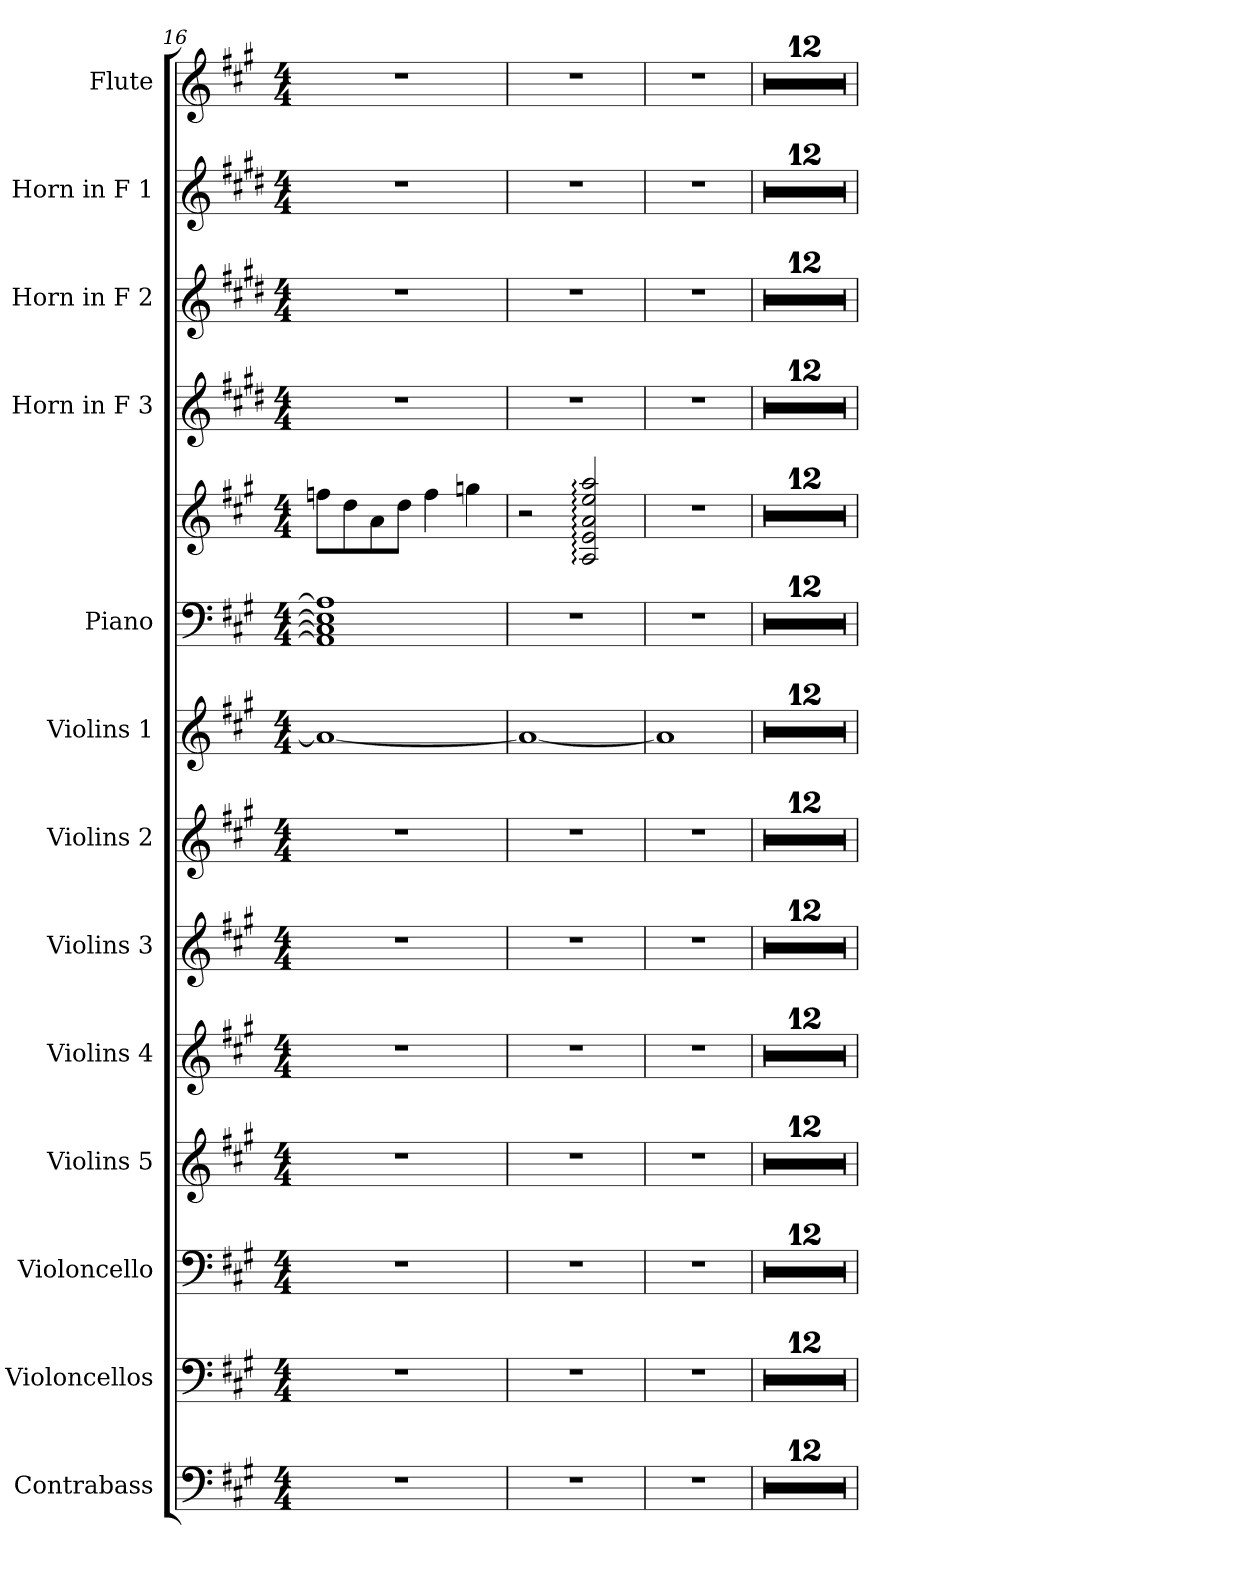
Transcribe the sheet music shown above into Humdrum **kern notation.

**kern	**kern	**kern	**kern	**kern	**kern	**kern	**kern	**kern	**kern	**kern	**kern	**kern	**kern
*part13	*part12	*part11	*part10	*part9	*part8	*part7	*part6	*part5	*part5	*part4	*part3	*part2	*part1
*staff14	*staff13	*staff12	*staff11	*staff10	*staff9	*staff8	*staff7	*staff6	*staff5	*staff4	*staff3	*staff2	*staff1
*I"Contrabass	*I"Violoncellos	*I"Violoncello	*I"Violins 5	*I"Violins 4	*I"Violins 3	*I"Violins 2	*I"Violins 1	*I"Piano	*	*I"Horn in F 3	*I"Horn in F 2	*I"Horn in F 1	*I"Flute
*I'Cb.	*I'Vcs.	*I'Vc.	*I'Vlns. 5	*I'Vlns. 4	*I'Vlns. 3	*I'Vlns. 2	*I'Vlns. 1	*I'Pno.	*	*I'D Hn. in F 3	*I'D Hn. in F 2	*I'D Hn. in F 1	*I'Fl.
*clefF4	*clefF4	*clefF4	*clefG2	*clefG2	*clefG2	*clefG2	*clefG2	*clefF4	*clefG2	*clefG2	*clefG2	*clefG2	*clefG2
*ITrd7c12	*	*	*	*	*	*	*	*	*	*ITrd4c7	*ITrd4c7	*ITrd4c7	*
*k[f#c#g#]	*k[f#c#g#]	*k[f#c#g#]	*k[f#c#g#]	*k[f#c#g#]	*k[f#c#g#]	*k[f#c#g#]	*k[f#c#g#]	*k[f#c#g#]	*k[f#c#g#]	*k[f#c#g#]	*k[f#c#g#]	*k[f#c#g#]	*k[f#c#g#]
*M4/4	*M4/4	*M4/4	*M4/4	*M4/4	*M4/4	*M4/4	*M4/4	*M4/4	*M4/4	*M4/4	*M4/4	*M4/4	*M4/4
=16	=16	=16	=16	=16	=16	=16	=16	=16	=16	=16	=16	=16	=16
1r	1r	1r	1r	1r	1r	1r	1a_	1AA] 1C#] 1E] 1A]	8ffn\L	1r	1r	1r	1r
.	.	.	.	.	.	.	.	.	8dd\	.	.	.	.
.	.	.	.	.	.	.	.	.	8a\	.	.	.	.
.	.	.	.	.	.	.	.	.	8dd\J	.	.	.	.
.	.	.	.	.	.	.	.	.	4ff\	.	.	.	.
.	.	.	.	.	.	.	.	.	4ggn\	.	.	.	.
!!LO:PB:g=z
=17	=17	=17	=17	=17	=17	=17	=17	=17	=17	=17	=17	=17	=17
1r	1r	1r	1r	1r	1r	1r	1a_	1r	2r	1r	1r	1r	1r
.	.	.	.	.	.	.	.	.	2A/: 2e/: 2a/: 2ee/: 2aa/:	.	.	.	.
=18	=18	=18	=18	=18	=18	=18	=18	=18	=18	=18	=18	=18	=18
1r	1r	1r	1r	1r	1r	1r	1a]	1r	1r	1r	1r	1r	1r
=19	=19	=19	=19	=19	=19	=19	=19	=19	=19	=19	=19	=19	=19
1r	1r	1r	1r	1r	1r	1r	1r	1r	1r	1r	1r	1r	1r
=20	=20	=20	=20	=20	=20	=20	=20	=20	=20	=20	=20	=20	=20
1r	1r	1r	1r	1r	1r	1r	1r	1r	1r	1r	1r	1r	1r
=21	=21	=21	=21	=21	=21	=21	=21	=21	=21	=21	=21	=21	=21
1r	1r	1r	1r	1r	1r	1r	1r	1r	1r	1r	1r	1r	1r
=22	=22	=22	=22	=22	=22	=22	=22	=22	=22	=22	=22	=22	=22
1r	1r	1r	1r	1r	1r	1r	1r	1r	1r	1r	1r	1r	1r
=23	=23	=23	=23	=23	=23	=23	=23	=23	=23	=23	=23	=23	=23
1r	1r	1r	1r	1r	1r	1r	1r	1r	1r	1r	1r	1r	1r
=24	=24	=24	=24	=24	=24	=24	=24	=24	=24	=24	=24	=24	=24
1r	1r	1r	1r	1r	1r	1r	1r	1r	1r	1r	1r	1r	1r
=25	=25	=25	=25	=25	=25	=25	=25	=25	=25	=25	=25	=25	=25
1r	1r	1r	1r	1r	1r	1r	1r	1r	1r	1r	1r	1r	1r
=26	=26	=26	=26	=26	=26	=26	=26	=26	=26	=26	=26	=26	=26
1r	1r	1r	1r	1r	1r	1r	1r	1r	1r	1r	1r	1r	1r
!!LO:PB:g=z
=27	=27	=27	=27	=27	=27	=27	=27	=27	=27	=27	=27	=27	=27
1r	1r	1r	1r	1r	1r	1r	1r	1r	1r	1r	1r	1r	1r
=28	=28	=28	=28	=28	=28	=28	=28	=28	=28	=28	=28	=28	=28
1r	1r	1r	1r	1r	1r	1r	1r	1r	1r	1r	1r	1r	1r
=29	=29	=29	=29	=29	=29	=29	=29	=29	=29	=29	=29	=29	=29
1r	1r	1r	1r	1r	1r	1r	1r	1r	1r	1r	1r	1r	1r
=30	=30	=30	=30	=30	=30	=30	=30	=30	=30	=30	=30	=30	=30
1r	1r	1r	1r	1r	1r	1r	1r	1r	1r	1r	1r	1r	1r
=	=	=	=	=	=	=	=	=	=	=	=	=	=
*-	*-	*-	*-	*-	*-	*-	*-	*-	*-	*-	*-	*-	*-
